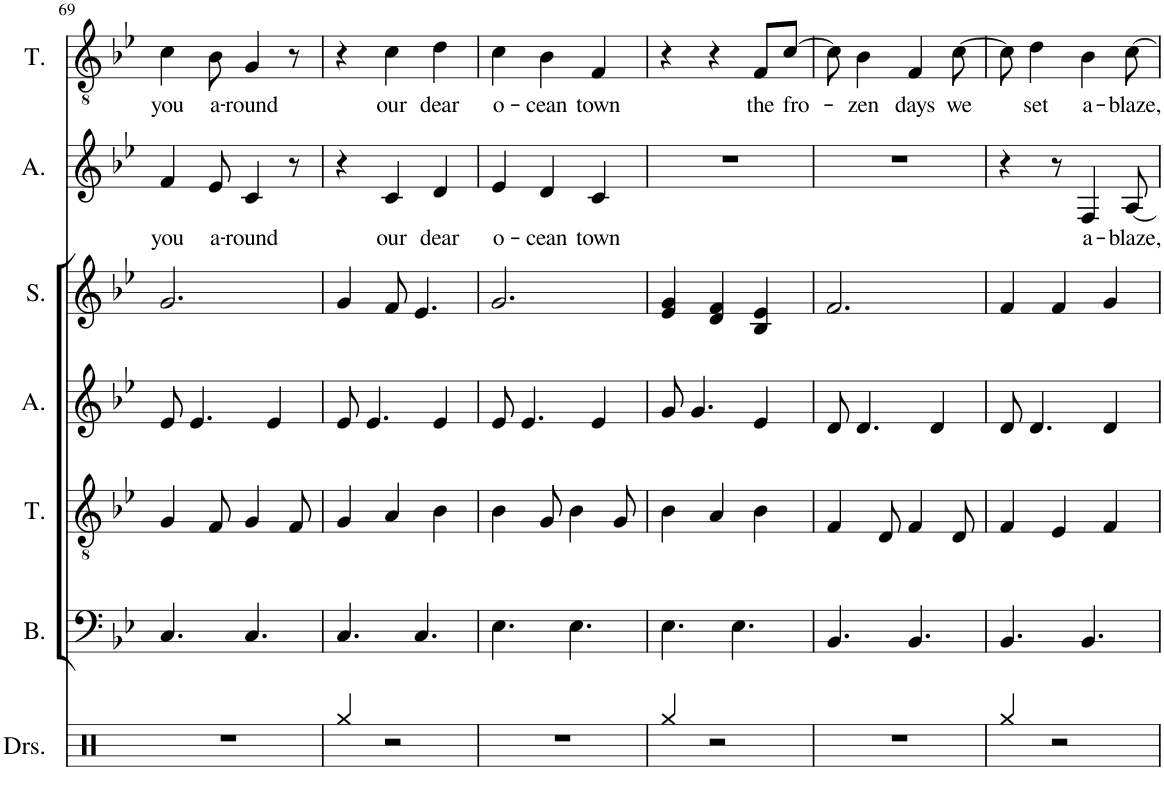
**kern	**kern	**kern	**kern	**kern	**kern	**text	**kern	**text
*part7	*part6	*part5	*part4	*part3	*part2	*part2	*part1	*part1
*staff7	*staff6	*staff5	*staff4	*staff3	*staff2	*staff2	*staff1	*staff1
*I"Drumset	*I"Bass	*I"Tenor	*I"Alto	*I"Soprano	*I"Alto	*	*I"Tenor	*
*I'Drs.	*I'B.	*I'T.	*I'A.	*I'S.	*I'A.	*	*I'T.	*
!!LO:PB:g=z
*clefX	*clefF4	*clefGv2	*clefG2	*clefG2	*clefG2	*	*clefGv2	*
*k[]	*k[b-e-]	*k[b-e-]	*k[b-e-]	*k[b-e-]	*k[b-e-]	*	*k[b-e-]	*
*M3/4	*M3/4	*M3/4	*M3/4	*M3/4	*M3/4	*	*M3/4	*
=69	=69	=69	=69	=69	=69	=69	=69	=69
!	!	!	!	!	!	!LO:LY:b	!	!LO:LY:b
2.r	4.C/	4G/	8e-/	2.g/	4f/	you	4c\	you
.	.	.	4.e-/	.	.	.	.	.
!	!	!	!	!	!	!LO:LY:b	!	!LO:LY:b
.	.	8F/	.	.	8e-/	a-	8B-\	a-
!	!	!	!	!	!	!LO:LY:b	!	!LO:LY:b
.	4.C/	4G/	.	.	4c/	-round	4G/	-round
.	.	.	4e-/	.	.	.	.	.
.	.	8F/	.	.	8r	.	8r	.
=70	=70	=70	=70	=70	=70	=70	=70	=70
4Rgg/	4.C/	4G/	8e-/	4g/	4r	.	4r	.
.	.	.	4.e-/	.	.	.	.	.
!	!	!	!	!	!	!LO:LY:b	!	!LO:LY:b
2r	.	4A/	.	8f/	4c/	our	4c\	our
.	4.C/	.	.	4.e-/	.	.	.	.
!	!	!	!	!	!	!LO:LY:b	!	!LO:LY:b
.	.	4B-\	4e-/	.	4d/	dear	4d\	dear
=71	=71	=71	=71	=71	=71	=71	=71	=71
!	!	!	!	!	!	!LO:LY:b	!	!LO:LY:b
2.r	4.E-\	4B-\	8e-/	2.g/	4e-/	o-	4c\	o-
.	.	.	4.e-/	.	.	.	.	.
!	!	!	!	!	!	!LO:LY:b	!	!LO:LY:b
.	.	8G/	.	.	4d/	-cean	4B-\	-cean
.	4.E-\	4B-\	.	.	.	.	.	.
!	!	!	!	!	!	!LO:LY:b	!	!LO:LY:b
.	.	.	4e-/	.	4c/	town	4F/	town
.	.	8G/	.	.	.	.	.	.
=72	=72	=72	=72	=72	=72	=72	=72	=72
4Rgg/	4.E-\	4B-\	8g/	4e-/ 4g/	2.r	.	4r	.
.	.	.	4.g/	.	.	.	.	.
2r	.	4A/	.	4d/ 4f/	.	.	4r	.
.	4.E-\	.	.	.	.	.	.	.
!	!	!	!	!	!	!	!	!LO:LY:b
.	.	4B-\	4e-/	4B-/ 4e-/	.	.	8F/L	the
!	!	!	!	!	!	!	!	!LO:LY:b
.	.	.	.	.	.	.	[8c/J	fro-
=73	=73	=73	=73	=73	=73	=73	=73	=73
2.r	4.BB-/	4F/	8d/	2.f/	2.r	.	8c\]	.
!	!	!	!	!	!	!	!	!LO:LY:b
.	.	.	4.d/	.	.	.	4B-\	-zen
.	.	8D/	.	.	.	.	.	.
!	!	!	!	!	!	!	!	!LO:LY:b
.	4.BB-/	4F/	.	.	.	.	4F/	days
.	.	.	4d/	.	.	.	.	.
!	!	!	!	!	!	!	!	!LO:LY:b
.	.	8D/	.	.	.	.	[8c\	we
=74	=74	=74	=74	=74	=74	=74	=74	=74
4Rgg/	4.BB-/	4F/	8d/	4f/	4r	.	8c\]	.
!	!	!	!	!	!	!	!	!LO:LY:b
.	.	.	4.d/	.	.	.	4d\	set
2r	.	4E-/	.	4f/	8r	.	.	.
!	!	!	!	!	!	!LO:LY:b	!	!LO:LY:b
.	4.BB-/	.	.	.	4F/	a-	4B-\	a-
.	.	4F/	4d/	4g/	.	.	.	.
!	!	!	!	!	!	!LO:LY:b	!	!LO:LY:b
.	.	.	.	.	[8A/	-blaze,	[8c\	-blaze,
=	=	=	=	=	=	=	=	=
*-	*-	*-	*-	*-	*-	*-	*-	*-
